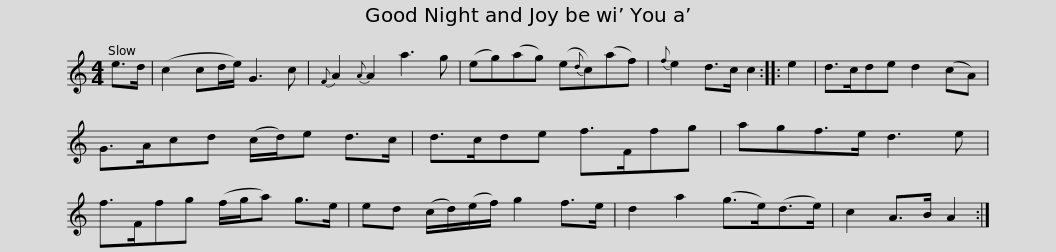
X:1
L:1/8
M:4/4
I:linebreak $
K:C
V:1 treble
V:1
 e>d | (c2 cd/e/) G3 c |{F} A2{A} A2 a3 g | (eg)(ag) (e{d}c)(af) |{f} e2 d>c c2 :: %5
 e2 | d>cde d2 (cA) |$ G>Acd (c/d/)e d>c | d>cde f>Ffg | agf>e d3 e | %10
 f>Ffg (f/g/a) g>e | ed (c/d/)(e/f/) g2 f>e |$ d2 a2 (g>e)(d>e) | c2 A>B A2 :| %14
